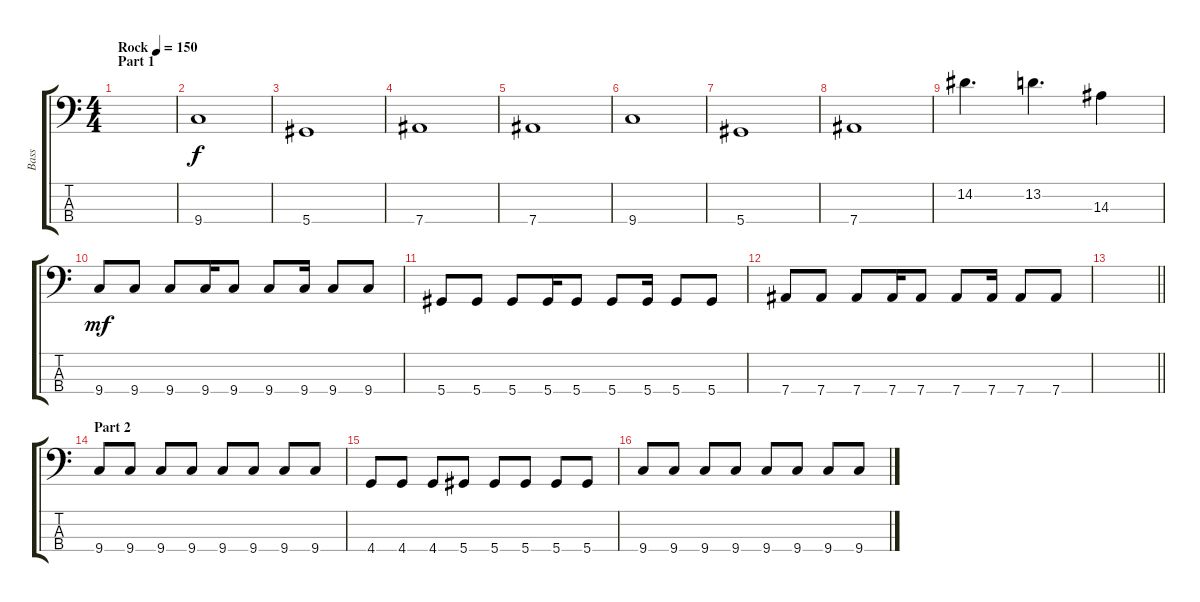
\track ("Bass" "Bass") {instrument electricbasspick}
\staff {score tabs}
\tuning (Gb2 Db2 Ab1 Eb1) {hide}
\ts (4 4)
\section ("" "Part 1")
\tempo (150 "Rock")
\clef f4
\ks c
|
9.4.1 |
5.4.1 |
7.4.1 |
7.4.1 |
9.4.1 |
5.4.1 |
7.4.1 |
14.2.4{d} 13.2.4{d} 14.3.4 |
9.4.8{dy mf} 9.4.8 9.4.8 9.4.16 9.4.8 9.4.8 9.4.16 9.4.8 9.4.8 |
5.4.8 5.4.8 5.4.8 5.4.16 5.4.8 5.4.8 5.4.16 5.4.8 5.4.8 |
7.4.8 7.4.8 7.4.8 7.4.16 7.4.8 7.4.8 7.4.16 7.4.8 7.4.8 |
\barLineRight lightlight
|
\section ("" "Part 2")
9.4.8 9.4.8 9.4.8 9.4.8 9.4.8 9.4.8 9.4.8 9.4.8 |
4.4.8 4.4.8 4.4.8 5.4.8 5.4.8 5.4.8 5.4.8 5.4.8 |
9.4.8 9.4.8 9.4.8 9.4.8 9.4.8 9.4.8 9.4.8 9.4.8
